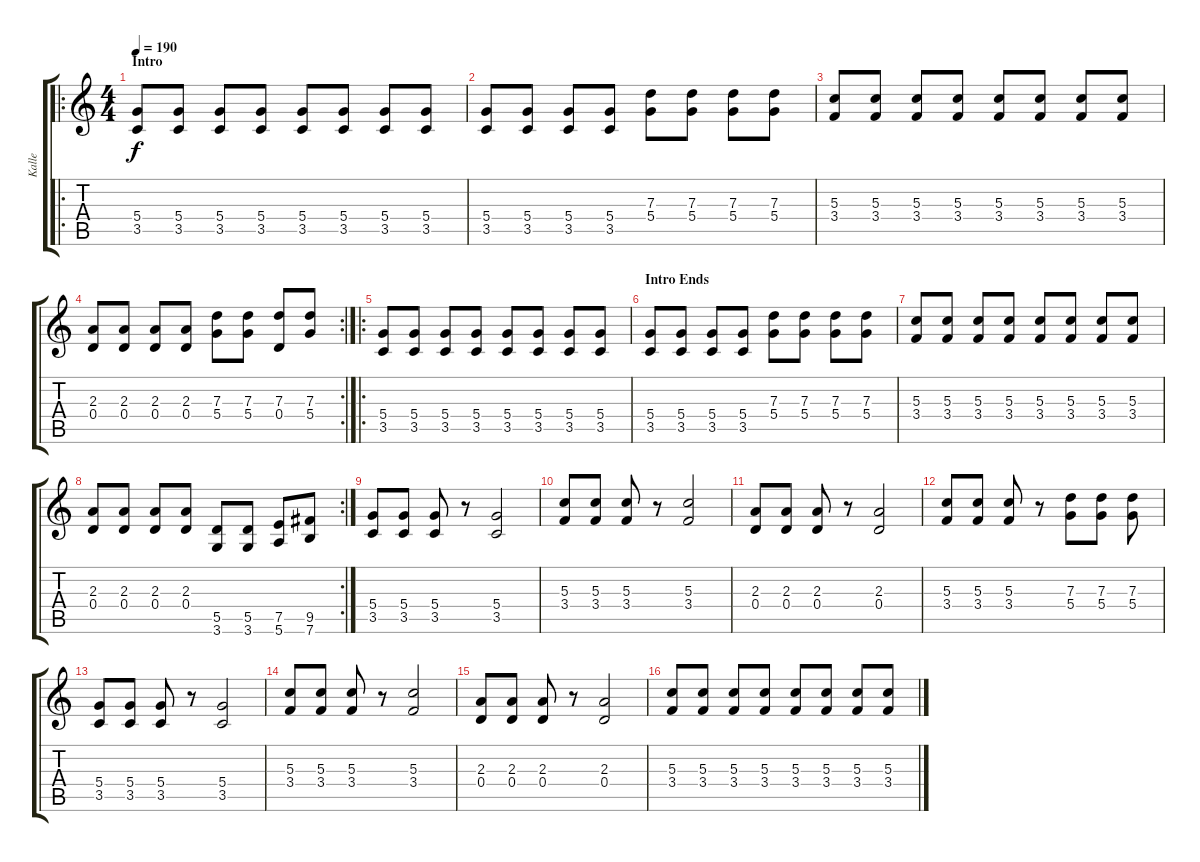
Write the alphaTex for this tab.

\track ("Kalle" "Kalle") {instrument distortionguitar}
\staff {score tabs}
\tuning (E4 B3 G3 D3 A2 E2) {hide}
\ro
\ts (4 4)
\section ("" "Intro")
\tempo 190
\clef g2
\ks c
(5.4 3.5).8{dy f instrument distortionguitar} (5.4 3.5).8 (5.4 3.5).8 (5.4 3.5).8 (5.4 3.5).8 (5.4 3.5).8 (5.4 3.5).8 (5.4 3.5).8 |
(5.4 3.5).8 (5.4 3.5).8 (5.4 3.5).8 (5.4 3.5).8 (7.3 5.4).8 (7.3 5.4).8 (7.3 5.4).8 (7.3 5.4).8 |
(5.3 3.4).8 (5.3 3.4).8 (5.3 3.4).8 (5.3 3.4).8 (5.3 3.4).8 (5.3 3.4).8 (5.3 3.4).8 (5.3 3.4).8 |
\rc 2
(2.3 0.4).8 (2.3 0.4).8 (2.3 0.4).8 (2.3 0.4).8 (7.3 5.4).8 (7.3 5.4).8 (7.3 0.4).8 (7.3 5.4).8 |
\ro
(5.4 3.5).8 (5.4 3.5).8 (5.4 3.5).8 (5.4 3.5).8 (5.4 3.5).8 (5.4 3.5).8 (5.4 3.5).8 (5.4 3.5).8 |
\section ("" "Intro Ends")
(5.4 3.5).8 (5.4 3.5).8 (5.4 3.5).8 (5.4 3.5).8 (7.3 5.4).8 (7.3 5.4).8 (7.3 5.4).8 (7.3 5.4).8 |
(5.3 3.4).8 (5.3 3.4).8 (5.3 3.4).8 (5.3 3.4).8 (5.3 3.4).8 (5.3 3.4).8 (5.3 3.4).8 (5.3 3.4).8 |
\rc 2
(2.3 0.4).8 (2.3 0.4).8 (2.3 0.4).8 (2.3 0.4).8 (5.5 3.6).8 (5.5 3.6).8 (7.5 5.6).8 (9.5 7.6).8 |
(5.4 3.5).8 (5.4 3.5).8 (5.4 3.5).8 r.8 (5.4 3.5).2 |
(5.3 3.4).8 (5.3 3.4).8 (5.3 3.4).8 r.8 (5.3 3.4).2 |
(2.3 0.4).8 (2.3 0.4).8 (2.3 0.4).8 r.8 (2.3 0.4).2 |
(5.3 3.4).8 (5.3 3.4).8 (5.3 3.4).8 r.8 (7.3 5.4).8 (7.3 5.4).8 (7.3 5.4).8 |
(5.4 3.5).8 (5.4 3.5).8 (5.4 3.5).8 r.8 (5.4 3.5).2 |
(5.3 3.4).8 (5.3 3.4).8 (5.3 3.4).8 r.8 (5.3 3.4).2 |
(2.3 0.4).8 (2.3 0.4).8 (2.3 0.4).8 r.8 (2.3 0.4).2 |
(5.3 3.4).8 (5.3 3.4).8 (5.3 3.4).8 (5.3 3.4).8 (5.3 3.4).8 (5.3 3.4).8 (5.3 3.4).8 (5.3 3.4).8
